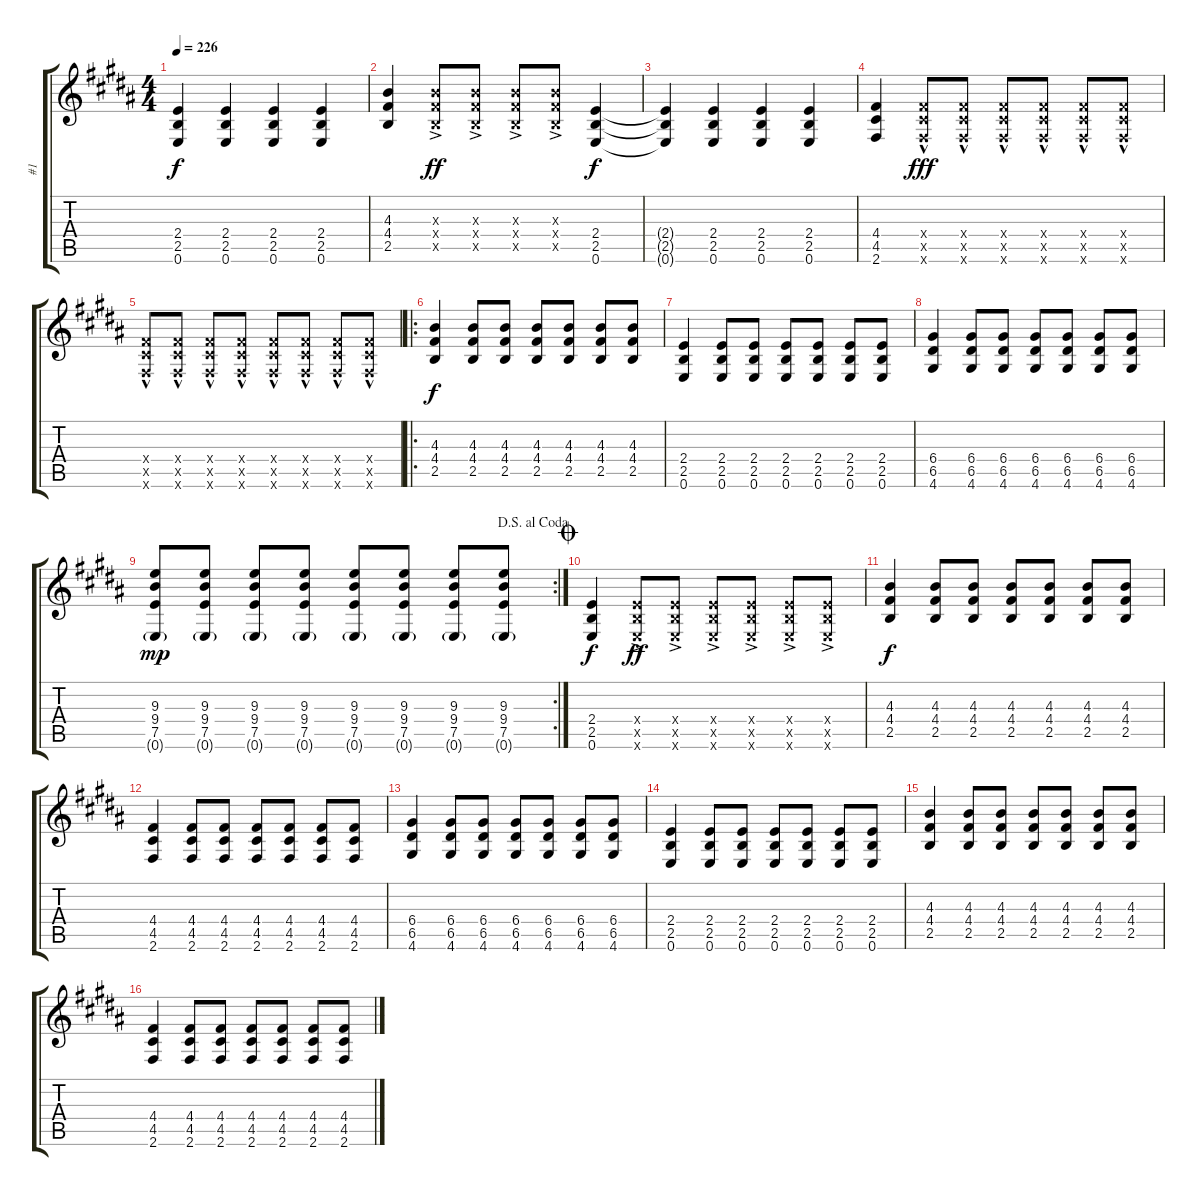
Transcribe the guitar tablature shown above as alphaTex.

\track ("#1" "#1") {instrument overdrivenguitar}
\staff {score tabs}
\tuning (E4 B3 G3 D3 A2 E2) {hide}
\ts (4 4)
\tempo 226
\clef g2
\ks g#minor
(2.4{t} 2.5{t} 0.6{t}).4{dy f} (2.4 2.5 0.6).4 (2.4 2.5 0.6).4 (2.4 2.5 0.6).4 |
\ks b
(4.3 4.4 2.5).4 (4.3{ac x} 4.4{ac x} 2.5{ac x}).8{dy ff} (4.3{ac x} 4.4{ac x} 2.5{ac x}).8 (4.3{ac x} 4.4{ac x} 2.5{ac x}).8 (4.3{ac x} 4.4{ac x} 2.5{ac x}).8 (2.4 2.5 0.6).4{dy f} |
\ks g#minor
(2.4{t} 2.5{t} 0.6{t}).4 (2.4 2.5 0.6).4 (2.4 2.5 0.6).4 (2.4 2.5 0.6).4 |
(4.4 4.5 2.6).4 (4.4{hac x} 4.5{hac x} 2.6{hac x}).8{dy fff} (4.4{hac x} 4.5{hac x} 2.6{hac x}).8 (4.4{hac x} 4.5{hac x} 2.6{hac x}).8 (4.4{hac x} 4.5{hac x} 2.6{hac x}).8 (4.4{hac x} 4.5{hac x} 2.6{hac x}).8 (4.4{hac x} 4.5{hac x} 2.6{hac x}).8 |
(4.4{hac x} 4.5{hac x} 2.6{hac x}).8 (4.4{hac x} 4.5{hac x} 2.6{hac x}).8 (4.4{hac x} 4.5{hac x} 2.6{hac x}).8 (4.4{hac x} 4.5{hac x} 2.6{hac x}).8 (4.4{hac x} 4.5{hac x} 2.6{hac x}).8 (4.4{hac x} 4.5{hac x} 2.6{hac x}).8 (4.4{hac x} 4.5{hac x} 2.6{hac x}).8 (4.4{hac x} 4.5{hac x} 2.6{hac x}).8 |
\ro
\ks b
(4.3 4.4 2.5).4{dy f} (4.3 4.4 2.5).8 (4.3 4.4 2.5).8 (4.3 4.4 2.5).8 (4.3 4.4 2.5).8 (4.3 4.4 2.5).8 (4.3 4.4 2.5).8 |
\ks g#minor
(2.4 2.5 0.6).4 (2.4 2.5 0.6).8 (2.4 2.5 0.6).8 (2.4 2.5 0.6).8 (2.4 2.5 0.6).8 (2.4 2.5 0.6).8 (2.4 2.5 0.6).8 |
(6.4 6.5 4.6).4 (6.4 6.5 4.6).8 (6.4 6.5 4.6).8 (6.4 6.5 4.6).8 (6.4 6.5 4.6).8 (6.4 6.5 4.6).8 (6.4 6.5 4.6).8 |
\rc 2
\jump dalsegnoalcoda
(9.3 9.4 7.5 0.6{g}).8{dy mp} (9.3 9.4 7.5 0.6{g}).8 (9.3 9.4 7.5 0.6{g}).8 (9.3 9.4 7.5 0.6{g}).8 (9.3 9.4 7.5 0.6{g}).8 (9.3 9.4 7.5 0.6{g}).8 (9.3 9.4 7.5 0.6{g}).8 (9.3 9.4 7.5 0.6{g}).8 |
\jump coda
\ks b
(2.4 2.5 0.6).4{dy f} (2.4{ac x} 2.5{ac x} 0.6{ac x}).8{dy ff} (2.4{ac x} 2.5{ac x} 0.6{ac x}).8 (2.4{ac x} 2.5{ac x} 0.6{ac x}).8 (2.4{ac x} 2.5{ac x} 0.6{ac x}).8 (2.4{ac x} 2.5{ac x} 0.6{ac x}).8 (2.4{ac x} 2.5{ac x} 0.6{ac x}).8 |
\ks g#minor
(4.3 4.4 2.5).4{dy f} (4.3 4.4 2.5).8 (4.3 4.4 2.5).8 (4.3 4.4 2.5).8 (4.3 4.4 2.5).8 (4.3 4.4 2.5).8 (4.3 4.4 2.5).8 |
(4.4 4.5 2.6).4 (4.4 4.5 2.6).8 (4.4 4.5 2.6).8 (4.4 4.5 2.6).8 (4.4 4.5 2.6).8 (4.4 4.5 2.6).8 (4.4 4.5 2.6).8 |
\ks b
(6.4 6.5 4.6).4 (6.4 6.5 4.6).8 (6.4 6.5 4.6).8 (6.4 6.5 4.6).8 (6.4 6.5 4.6).8 (6.4 6.5 4.6).8 (6.4 6.5 4.6).8 |
\ks g#minor
(2.4 2.5 0.6).4 (2.4 2.5 0.6).8 (2.4 2.5 0.6).8 (2.4 2.5 0.6).8 (2.4 2.5 0.6).8 (2.4 2.5 0.6).8 (2.4 2.5 0.6).8 |
(4.3 4.4 2.5).4 (4.3 4.4 2.5).8 (4.3 4.4 2.5).8 (4.3 4.4 2.5).8 (4.3 4.4 2.5).8 (4.3 4.4 2.5).8 (4.3 4.4 2.5).8 |
(4.4 4.5 2.6).4 (4.4 4.5 2.6).8 (4.4 4.5 2.6).8 (4.4 4.5 2.6).8 (4.4 4.5 2.6).8 (4.4 4.5 2.6).8 (4.4 4.5 2.6).8
